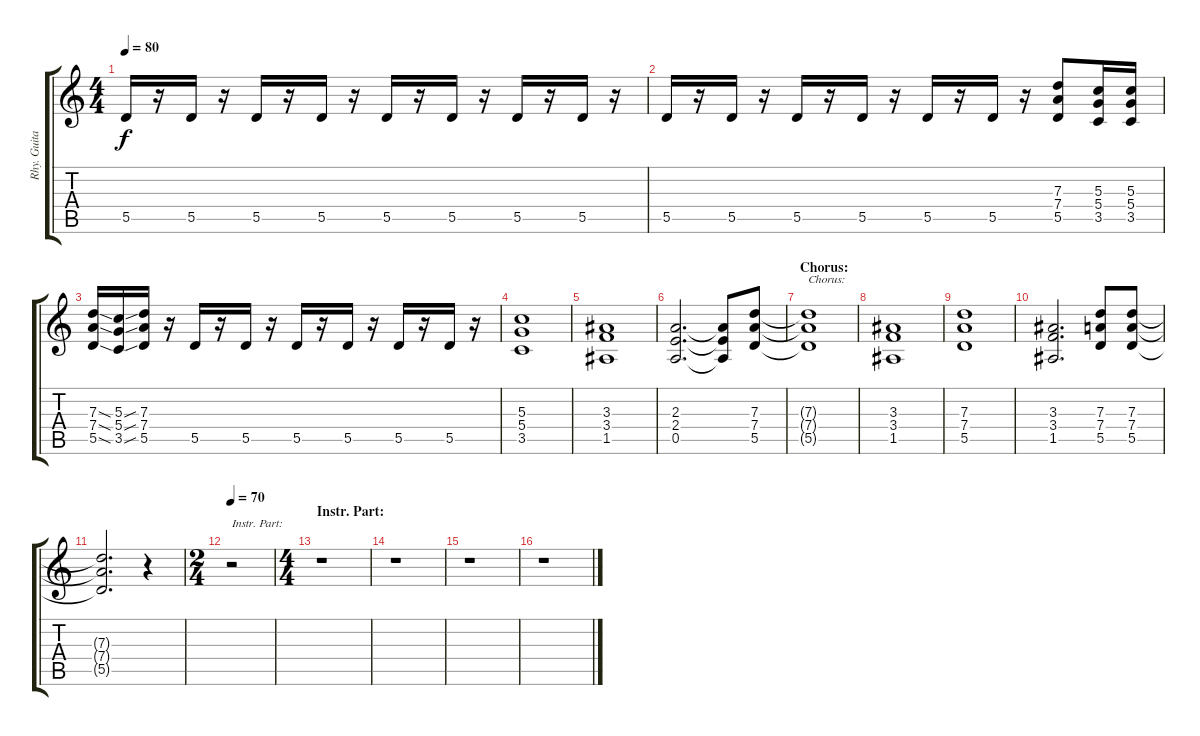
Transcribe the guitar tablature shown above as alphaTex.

\track ("Rhy. Guitar 1" "Rhy. Guita") {instrument distortionguitar}
\staff {score tabs}
\tuning (E4 B3 G3 D3 A2 E2) {hide}
\ts (4 4)
\tempo 80
\clef g2
\ks c
5.5.16{dy f} r.16 5.5.16 r.16 5.5.16 r.16 5.5.16 r.16 5.5.16 r.16 5.5.16 r.16 5.5.16 r.16 5.5.16 r.16 |
5.5.16 r.16 5.5.16 r.16 5.5.16 r.16 5.5.16 r.16 5.5.16 r.16 5.5.16 r.16 (7.3 7.4 5.5).8 (5.3 5.4 3.5).16 (5.3 5.4 3.5).16 |
(7.3{sod} 7.4{sod} 5.5{sod}).16 (5.3{sou} 5.4{sou} 3.5{sou}).16 (7.3 7.4 5.5).16 r.16 5.5.16 r.16 5.5.16 r.16 5.5.16 r.16 5.5.16 r.16 5.5.16 r.16 5.5.16 r.16 |
(5.3 5.4 3.5).1 |
(3.3 3.4 1.5).1 |
(2.3 2.4 0.5).2{d} (2.3{t} 2.4{t} 0.5{t}).8 (7.3 7.4 5.5).8 |
\section ("" "Chorus:")
(7.3{t} 7.4{t} 5.5{t}).1{txt "Chorus:"} |
(3.3 3.4 1.5).1 |
(7.3 7.4 5.5).1 |
(3.3 3.4 1.5).2{d} (7.3 7.4 5.5).8 (7.3 7.4 5.5).8 |
(7.3{t} 7.4{t} 5.5{t}).2{d} r.4 |
\ts (2 4)
\tempo 70
r.2{txt "Instr. Part:"} |
\ts (4 4)
\section ("" "Instr. Part:")
r.1 |
r.1 |
r.1 |
r.1
